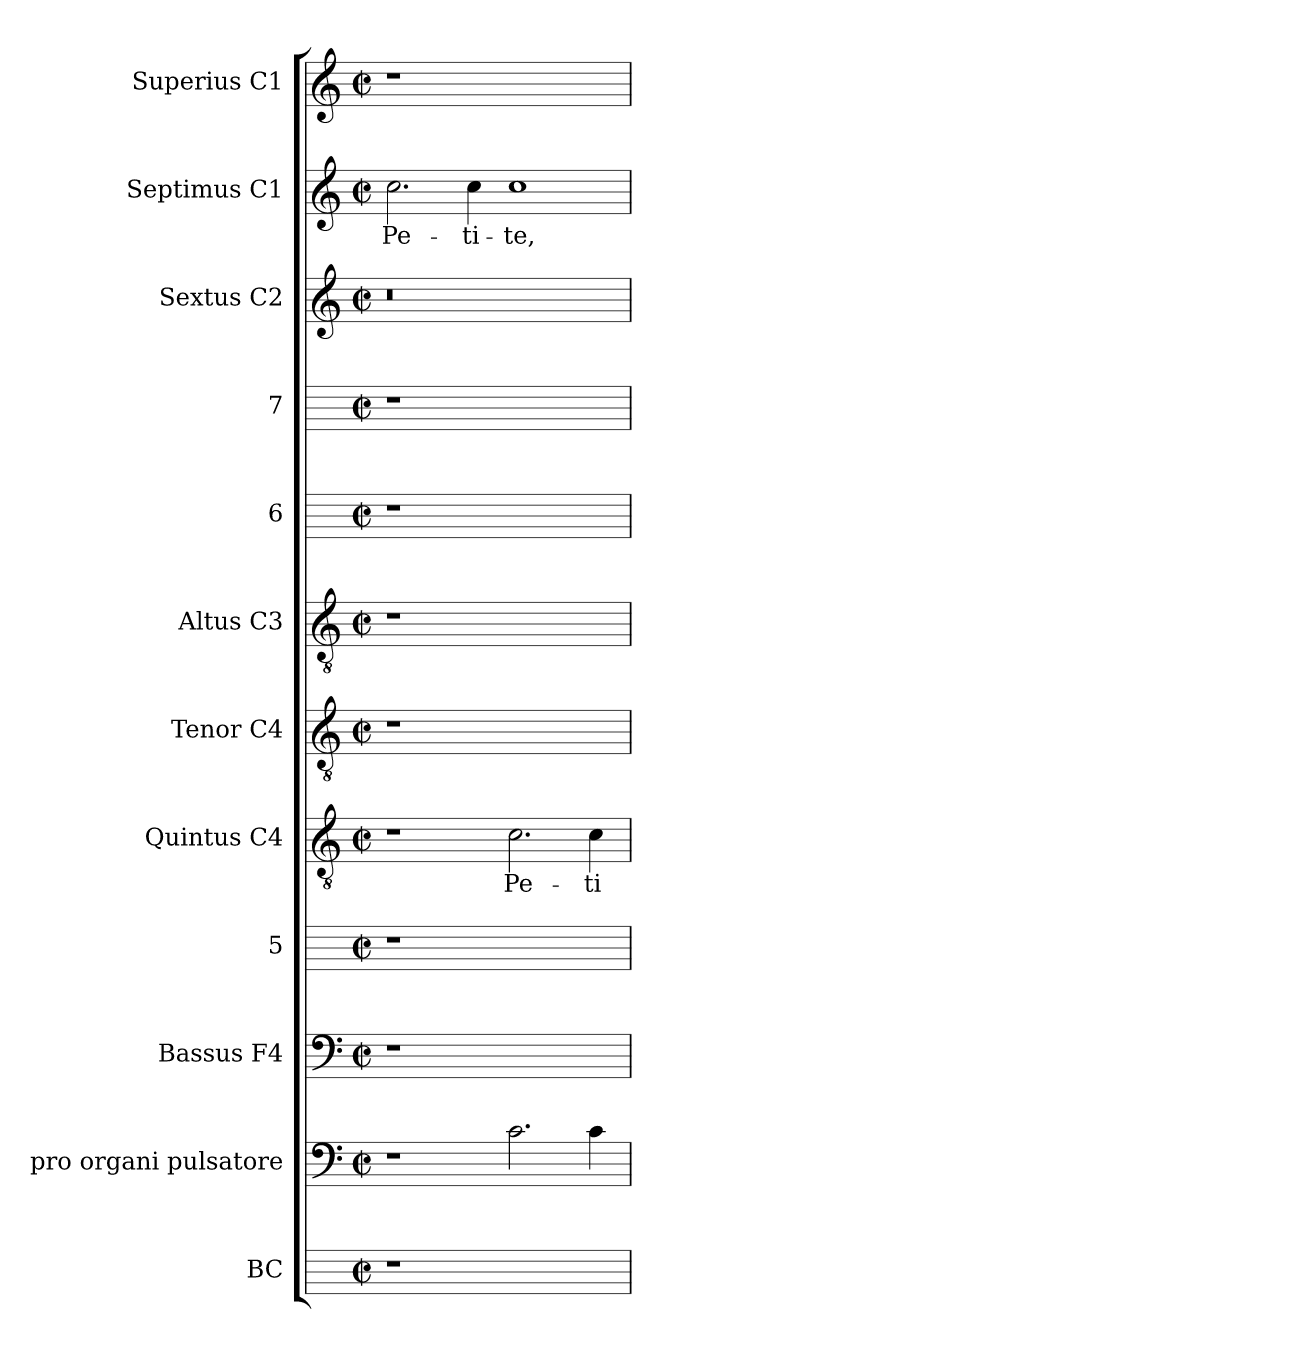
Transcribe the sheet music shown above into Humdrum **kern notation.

**kern	**kern	**kern	**kern	**kern	**text	**kern	**kern	**kern	**kern	**kern	**kern	**text	**kern
*part12	*part11	*part10	*part9	*part8	*part8	*part7	*part6	*part5	*part4	*part3	*part2	*part2	*part1
*staff12	*staff11	*staff10	*staff9	*staff8	*staff8	*staff7	*staff6	*staff5	*staff4	*staff3	*staff2	*staff2	*staff1
*I"BC	*I"pro organi  pulsatore	*I"Bassus  F4	*I"5	*I"Quintus  C4	*	*I"Tenor  C4	*I"Altus  C3	*I"6	*I"7	*I"Sextus  C2	*I"Septimus  C1	*	*I"Superius  C1
*I'BC	*	*I'B	*	*	*	*I'T	*I'A	*	*	*	*	*	*I'S
!!LO:PB:g=z
*stria5	*stria5	*stria5	*stria5	*stria5	*	*stria5	*stria5	*stria5	*stria5	*stria5	*stria5	*	*stria5
*	*clefF4	*clefF4	*	*clefGv2	*	*clefGv2	*clefGv2	*	*	*clefG2	*clefG2	*	*clefG2
*k[]	*k[]	*k[]	*k[]	*k[]	*	*k[]	*k[]	*k[]	*k[]	*k[]	*k[]	*	*k[]
*C:	*C:	*C:	*C:	*C:	*	*C:	*C:	*C:	*C:	*C:	*C:	*	*C:
*M2/2	*M2/2	*M2/2	*M2/2	*M2/2	*	*M2/2	*M2/2	*M2/2	*M2/2	*M2/2	*M2/2	*	*M2/2
*met(c|)	*met(c|)	*met(c|)	*met(c|)	*met(c|)	*	*met(c|)	*met(c|)	*met(c|)	*met(c|)	*met(c|)	*met(c|)	*	*met(c|)
=1	=1	=1	=1	=1	=1	=1	=1	=1	=1	=1	=1	=1	=1
!	!	!	!	!	!	!	!	!	!	!	!	!LO:LY:b:cj	!
1r	1r	1r	1r	1r	.	1r	1r	1r	1r	0r	2.cc\	Pe-	1r
!	!	!	!	!	!	!	!	!	!	!	!	!LO:LY:b:cj	!
.	.	.	.	.	.	.	.	.	.	.	4cc\	-ti-	.
!	!	!	!	!	!LO:LY:b:cj	!	!	!	!	!	!	!LO:LY:b:cj	!
1ryy	2.c\	1ryy	1ryy	2.c\	Pe-	1ryy	1ryy	1ryy	1ryy	.	1cc	-te,	1ryy
!	!	!	!	!	!LO:LY:b:cj	!	!	!	!	!	!	!	!
.	4c\	.	.	4c\	-ti-	.	.	.	.	.	.	.	.
=	=	=	=	=	=	=	=	=	=	=	=	=	=
*-	*-	*-	*-	*-	*-	*-	*-	*-	*-	*-	*-	*-	*-
